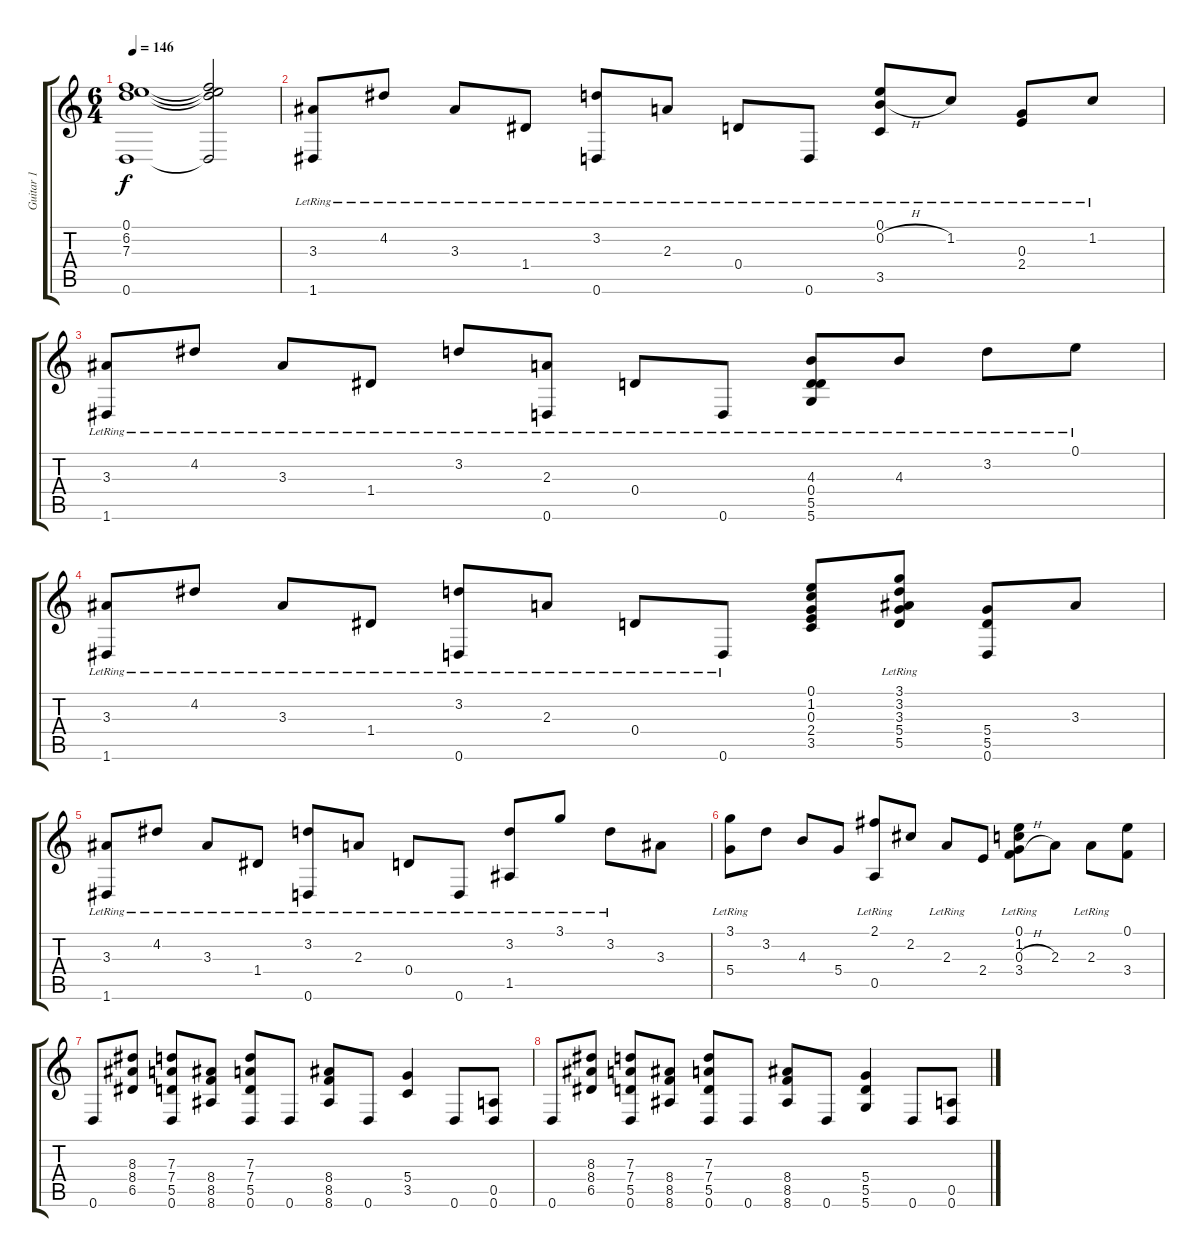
\track ("Guitar 1" "Guitar 1") {instrument electricguitarjazz}
\staff {score tabs}
\tuning (E4 B3 G3 D3 A2 D2) {hide}
\ts (6 4)
\tempo 146
\clef g2
\ks c
(0.1 6.2 7.3 0.6).1{dy f} (0.1{t} 6.2{t} 7.3{t} 0.6{t}).2 |
(3.3{lr} 1.6{lr}).8 4.2{lr}.8 3.3{lr}.8 1.4{lr}.8 (3.2{lr} 0.6{lr}).8 2.3{lr}.8 0.4{lr}.8 0.6{lr}.8 (0.1{lr} 0.2{h} 3.5{lr}).8 1.2{lr}.8 (0.3{lr} 2.4{lr}).8 1.2{lr}.8 |
(3.3{lr} 1.6{lr}).8 4.2{lr}.8 3.3{lr}.8 1.4{lr}.8 3.2{lr}.8 (2.3{lr} 0.6{lr}).8 0.4{lr}.8 0.6{lr}.8 (4.3 0.4{lr} 5.5{lr} 5.6{lr}).8 4.3{lr}.8 3.2{lr}.8 0.1{lr}.8 |
(3.3{lr} 1.6{lr}).8 4.2{lr}.8 3.3{lr}.8 1.4{lr}.8 (3.2{lr} 0.6{lr}).8 2.3{lr}.8 0.4{lr}.8 0.6{lr}.8 (0.1 1.2 0.3 2.4 3.5).8 (3.1{lr} 3.2{lr} 3.3 5.4 5.5{lr}).8 (5.4 5.5 0.6).8 3.3.8 |
(3.3{lr} 1.6{lr}).8 4.2{lr}.8 3.3{lr}.8 1.4{lr}.8 (3.2{lr} 0.6{lr}).8 2.3{lr}.8 0.4{lr}.8 0.6{lr}.8 (3.2 1.5{lr}).8 3.1{lr}.8 3.2{lr}.8 3.3.8 |
(3.1 5.4{lr}).8 3.2.8 4.3.8 5.4.8 (2.1 0.5{lr}).8 2.2.8 2.3{lr}.8 2.4.8 (0.1{lr} 1.2{lr} 0.3{h} 3.4{lr}).8 2.3.8 2.3{lr}.8 (0.1 3.4).8 |
0.6.8{volume 13 instrument overdrivenguitar} (8.3 8.4 6.5).8 (7.3 7.4 5.5 0.6).8 (8.4 8.5 8.6).8 (7.3 7.4 5.5 0.6).8 0.6.8 (8.4 8.5 8.6).8 0.6.8 (5.4 3.5).4 0.6.8 (0.5 0.6).8 |
0.6.8{volume 13 instrument overdrivenguitar} (8.3 8.4 6.5).8 (7.3 7.4 5.5 0.6).8 (8.4 8.5 8.6).8 (7.3 7.4 5.5 0.6).8 0.6.8 (8.4 8.5 8.6).8 0.6.8 (5.4 5.5 5.6).4 0.6.8 (0.5 0.6).8
